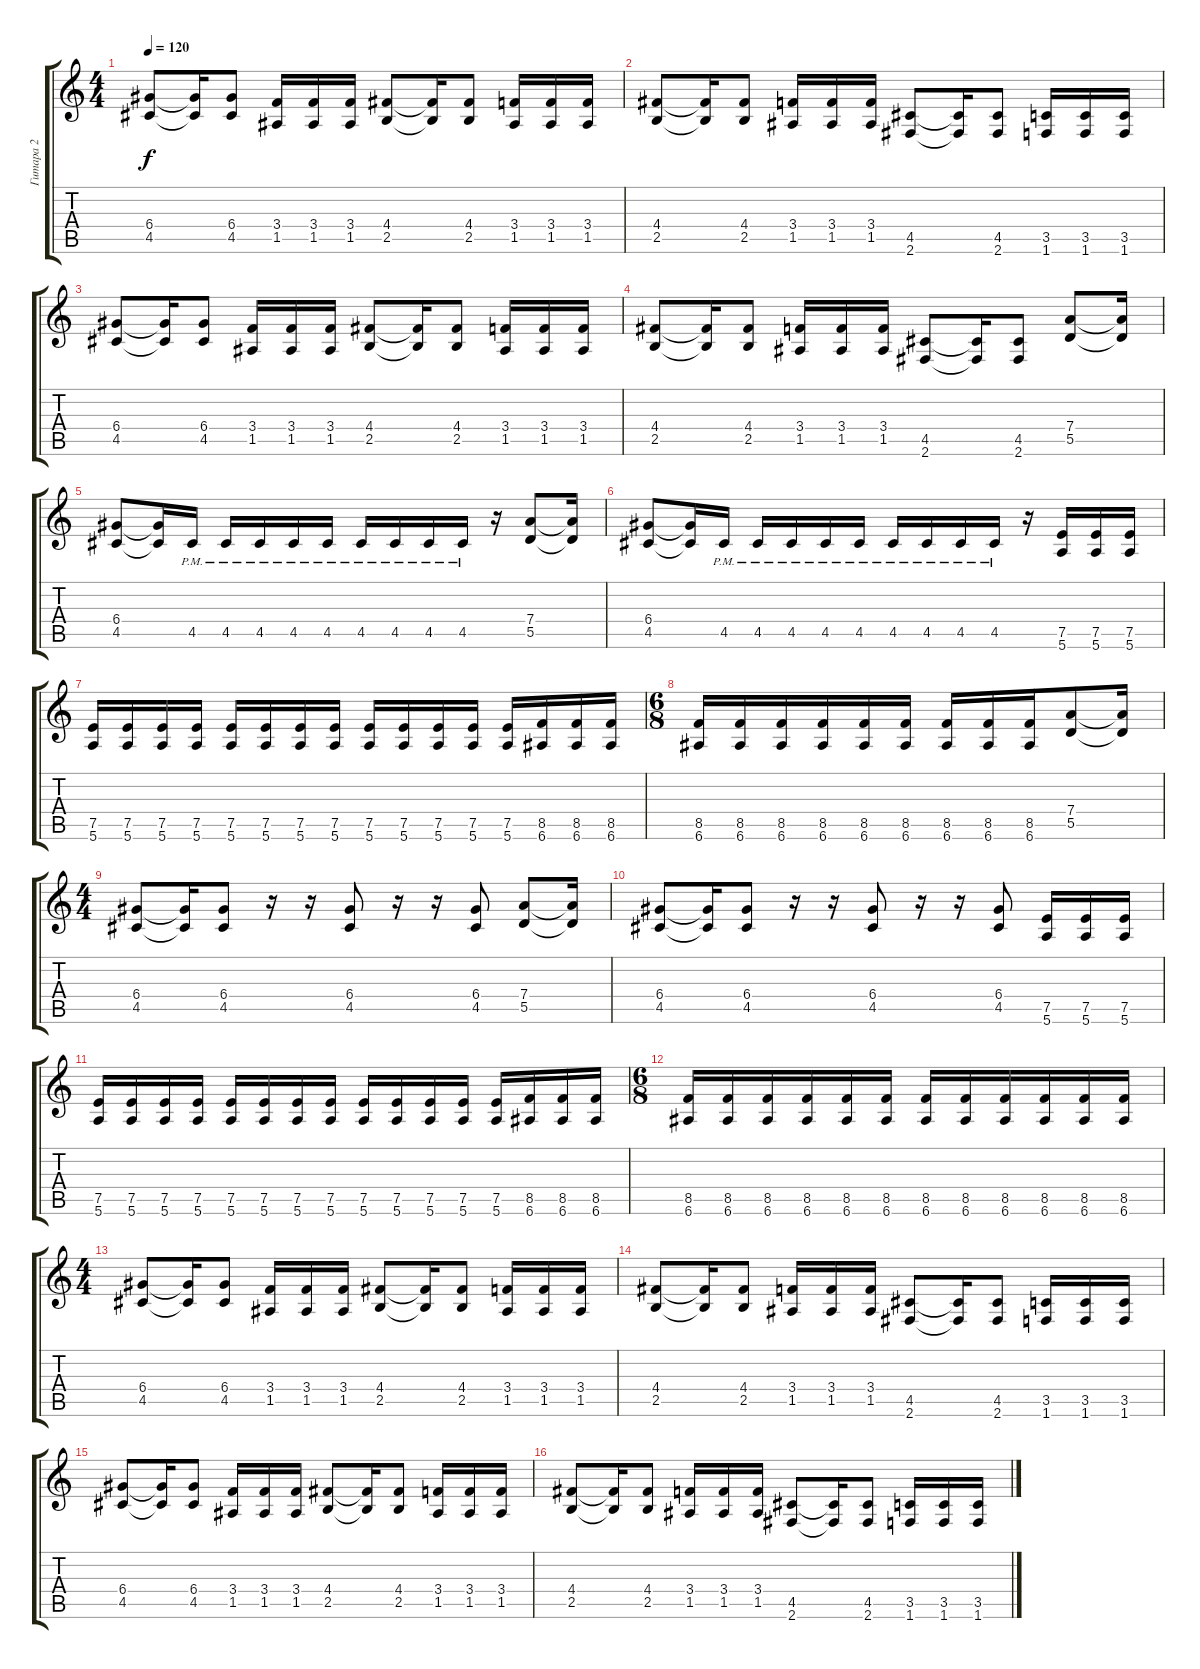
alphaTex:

\track ("Гитара 2" "Гитара 2") {instrument overdrivenguitar}
\staff {score tabs}
\tuning (E4 B3 G3 D3 A2 E2) {hide}
\ts (4 4)
\tempo 120
\clef g2
\ks c
(6.4 4.5).8{dy f} (6.4{t} 4.5{t}).16 (6.4 4.5).8 (3.4 1.5).16 (3.4 1.5).16 (3.4 1.5).16 (4.4 2.5).8 (4.4{t} 2.5{t}).16 (4.4 2.5).8 (3.4 1.5).16 (3.4 1.5).16 (3.4 1.5).16 |
(4.4 2.5).8 (4.4{t} 2.5{t}).16 (4.4 2.5).8 (3.4 1.5).16 (3.4 1.5).16 (3.4 1.5).16 (4.5 2.6).8 (4.5{t} 2.6{t}).16 (4.5 2.6).8 (3.5 1.6).16 (3.5 1.6).16 (3.5 1.6).16 |
(6.4 4.5).8 (6.4{t} 4.5{t}).16 (6.4 4.5).8 (3.4 1.5).16 (3.4 1.5).16 (3.4 1.5).16 (4.4 2.5).8 (4.4{t} 2.5{t}).16 (4.4 2.5).8 (3.4 1.5).16 (3.4 1.5).16 (3.4 1.5).16 |
(4.4 2.5).8 (4.4{t} 2.5{t}).16 (4.4 2.5).8 (3.4 1.5).16 (3.4 1.5).16 (3.4 1.5).16 (4.5 2.6).8 (4.5{t} 2.6{t}).16 (4.5 2.6).8 (7.4 5.5).8 (7.4{t} 5.5{t}).16 |
(6.4 4.5).8 (6.4{t} 4.5{t}).16 4.5{pm}.16 4.5{pm}.16 4.5{pm}.16 4.5{pm}.16 4.5{pm}.16 4.5{pm}.16 4.5{pm}.16 4.5{pm}.16 4.5{pm}.16 r.16 (7.4 5.5).8 (7.4{t} 5.5{t}).16 |
(6.4 4.5).8 (6.4{t} 4.5{t}).16 4.5{pm}.16 4.5{pm}.16 4.5{pm}.16 4.5{pm}.16 4.5{pm}.16 4.5{pm}.16 4.5{pm}.16 4.5{pm}.16 4.5{pm}.16 r.16 (7.5 5.6).16 (7.5 5.6).16 (7.5 5.6).16 |
(7.5 5.6).16 (7.5 5.6).16 (7.5 5.6).16 (7.5 5.6).16 (7.5 5.6).16 (7.5 5.6).16 (7.5 5.6).16 (7.5 5.6).16 (7.5 5.6).16 (7.5 5.6).16 (7.5 5.6).16 (7.5 5.6).16 (7.5 5.6).16 (8.5 6.6).16 (8.5 6.6).16 (8.5 6.6).16 |
\ts (6 8)
(8.5 6.6).16 (8.5 6.6).16 (8.5 6.6).16 (8.5 6.6).16 (8.5 6.6).16 (8.5 6.6).16 (8.5 6.6).16 (8.5 6.6).16 (8.5 6.6).16 (7.4 5.5).8 (7.4{t} 5.5{t}).16 |
\ts (4 4)
(6.4 4.5).8 (6.4{t} 4.5{t}).16 (6.4 4.5).8 r.16 r.16 (6.4 4.5).8 r.16 r.16 (6.4 4.5).8 (7.4 5.5).8 (7.4{t} 5.5{t}).16 |
(6.4 4.5).8 (6.4{t} 4.5{t}).16 (6.4 4.5).8 r.16 r.16 (6.4 4.5).8 r.16 r.16 (6.4 4.5).8 (7.5 5.6).16 (7.5 5.6).16 (7.5 5.6).16 |
(7.5 5.6).16 (7.5 5.6).16 (7.5 5.6).16 (7.5 5.6).16 (7.5 5.6).16 (7.5 5.6).16 (7.5 5.6).16 (7.5 5.6).16 (7.5 5.6).16 (7.5 5.6).16 (7.5 5.6).16 (7.5 5.6).16 (7.5 5.6).16 (8.5 6.6).16 (8.5 6.6).16 (8.5 6.6).16 |
\ts (6 8)
(8.5 6.6).16 (8.5 6.6).16 (8.5 6.6).16 (8.5 6.6).16 (8.5 6.6).16 (8.5 6.6).16 (8.5 6.6).16 (8.5 6.6).16 (8.5 6.6).16 (8.5 6.6).16 (8.5 6.6).16 (8.5 6.6).16 |
\ts (4 4)
(6.4 4.5).8 (6.4{t} 4.5{t}).16 (6.4 4.5).8 (3.4 1.5).16 (3.4 1.5).16 (3.4 1.5).16 (4.4 2.5).8 (4.4{t} 2.5{t}).16 (4.4 2.5).8 (3.4 1.5).16 (3.4 1.5).16 (3.4 1.5).16 |
(4.4 2.5).8 (4.4{t} 2.5{t}).16 (4.4 2.5).8 (3.4 1.5).16 (3.4 1.5).16 (3.4 1.5).16 (4.5 2.6).8 (4.5{t} 2.6{t}).16 (4.5 2.6).8 (3.5 1.6).16 (3.5 1.6).16 (3.5 1.6).16 |
(6.4 4.5).8 (6.4{t} 4.5{t}).16 (6.4 4.5).8 (3.4 1.5).16 (3.4 1.5).16 (3.4 1.5).16 (4.4 2.5).8 (4.4{t} 2.5{t}).16 (4.4 2.5).8 (3.4 1.5).16 (3.4 1.5).16 (3.4 1.5).16 |
(4.4 2.5).8 (4.4{t} 2.5{t}).16 (4.4 2.5).8 (3.4 1.5).16 (3.4 1.5).16 (3.4 1.5).16 (4.5 2.6).8 (4.5{t} 2.6{t}).16 (4.5 2.6).8 (3.5 1.6).16 (3.5 1.6).16 (3.5 1.6).16
